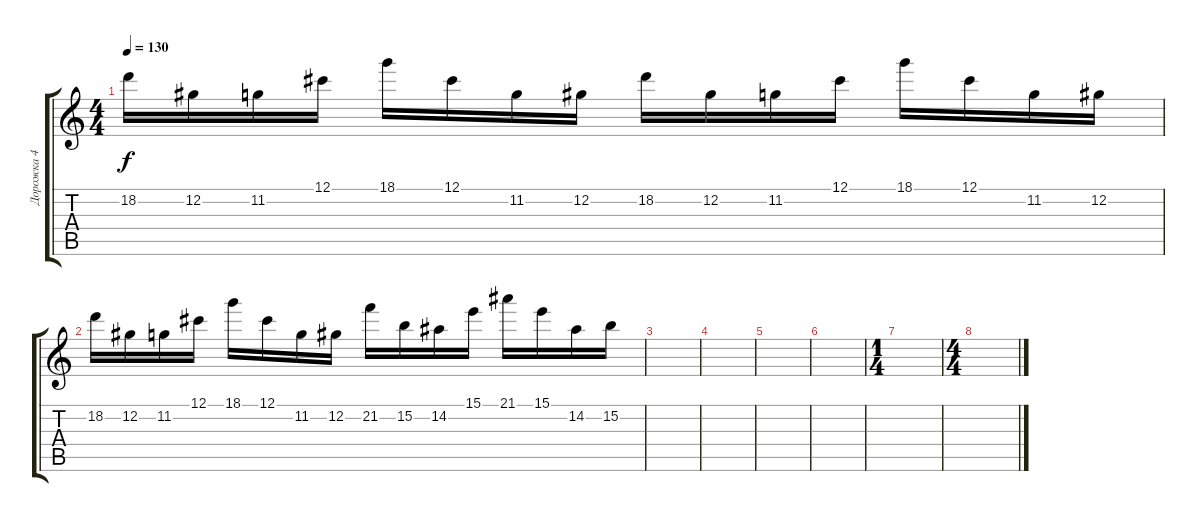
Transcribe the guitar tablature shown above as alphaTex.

\track ("Дорожка 4" "Дорожка 4") {instrument distortionguitar}
\staff {score tabs}
\tuning (Db4 Ab3 E3 B2 Gb2 B1) {hide}
\ts (4 4)
\tempo 130
\clef g2
\ks c
18.2.16{dy f} 12.2.16 11.2.16 12.1.16 18.1.16 12.1.16 11.2.16 12.2.16 18.2.16 12.2.16 11.2.16 12.1.16 18.1.16 12.1.16 11.2.16 12.2.16 |
18.2.16 12.2.16 11.2.16 12.1.16 18.1.16 12.1.16 11.2.16 12.2.16 21.2.16 15.2.16 14.2.16 15.1.16 21.1.16 15.1.16 14.2.16 15.2.16 |
|
|
|
|
\ts (1 4)
|
\ts (4 4)
